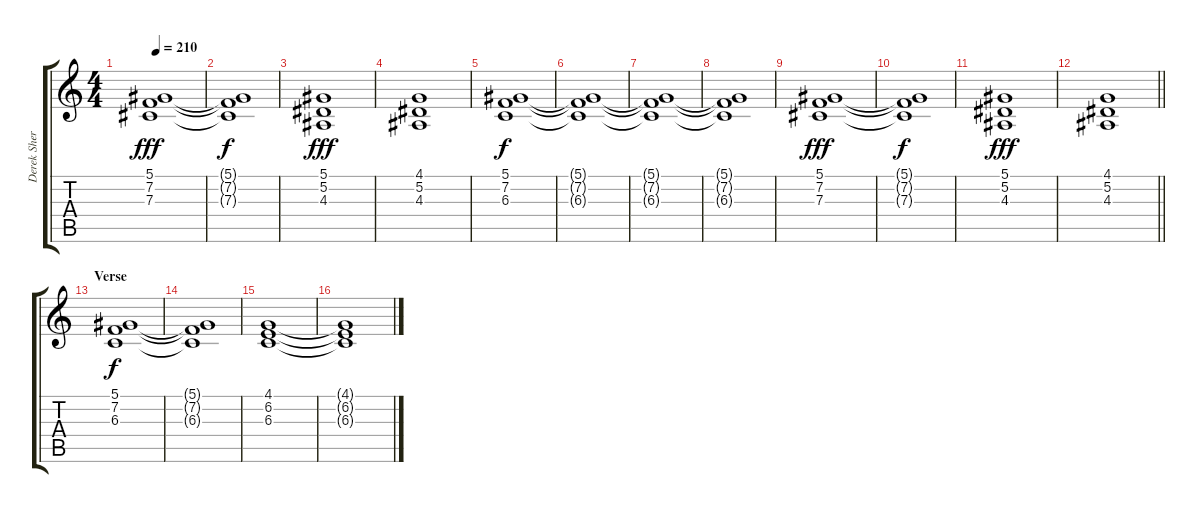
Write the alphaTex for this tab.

\track ("Derek Sherinian" "Derek Sher") {instrument choiraahs}
\staff {score tabs}
\tuning (Eb4 Bb3 Gb3 Db3 Ab2 Eb2) {hide}
\ts (4 4)
\tempo 210
\clef g2
\ks c
(5.1 7.2 7.3).1{dy fff} |
(5.1{t} 7.2{t} 7.3{t}).1{dy f} |
(5.1 5.2 4.3).1{dy fff} |
(4.1 5.2 4.3).1 |
(5.1 7.2 6.3).1{dy f} |
(5.1{t} 7.2{t} 6.3{t}).1 |
(5.1{t} 7.2{t} 6.3{t}).1 |
(5.1{t} 7.2{t} 6.3{t}).1 |
(5.1 7.2 7.3).1{dy fff} |
(5.1{t} 7.2{t} 7.3{t}).1{dy f} |
(5.1 5.2 4.3).1{dy fff} |
\barLineRight lightlight
(4.1 5.2 4.3).1 |
\section ("" "Verse")
(5.1 7.2 6.3).1{dy f} |
(5.1{t} 7.2{t} 6.3{t}).1 |
(4.1 6.2 6.3).1 |
(4.1{t} 6.2{t} 6.3{t}).1
